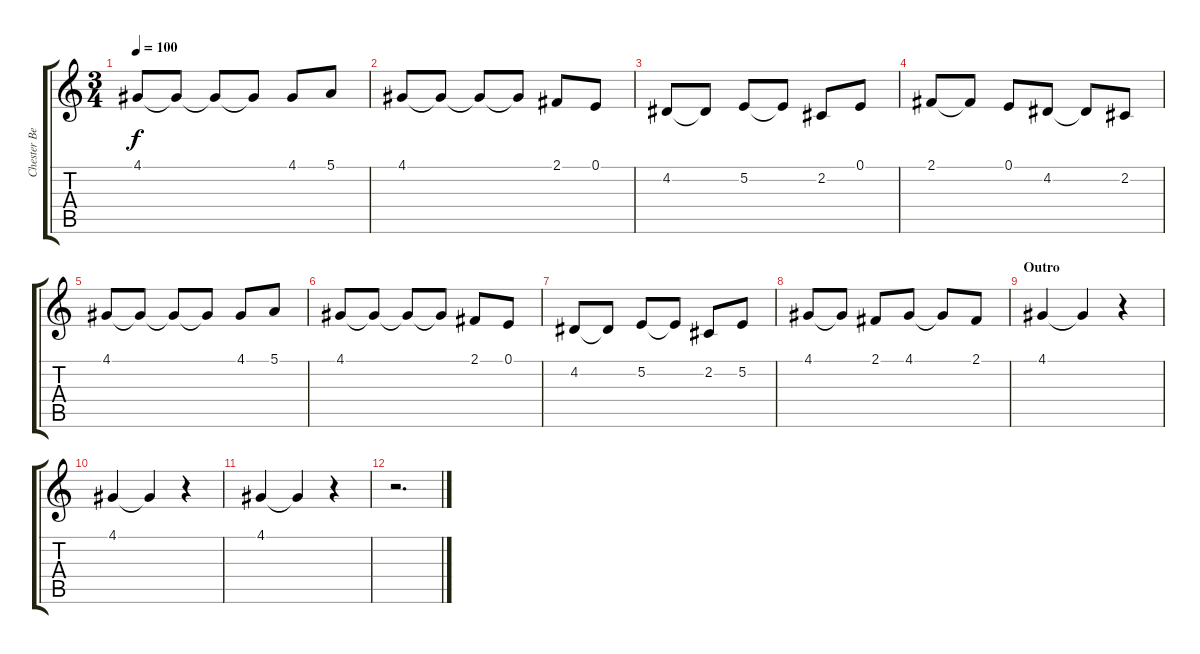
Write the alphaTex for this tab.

\track ("Chester Bennginton" "Chester Be") {instrument lead6voice}
\staff {score tabs}
\tuning (E4 B3 G3 D3 A2 E2) {hide}
\ts (3 4)
\tempo 100
\clef g2
\ks c
4.1.8{dy f} 4.1{t}.8 4.1{t}.8 4.1{t}.8 4.1.8 5.1.8 |
4.1.8 4.1{t}.8 4.1{t}.8 4.1{t}.8 2.1.8 0.1.8 |
4.2.8 4.2{t}.8 5.2.8 5.2{t}.8 2.2.8 0.1.8 |
2.1.8 2.1{t}.8 0.1.8 4.2.8 4.2{t}.8 2.2.8 |
4.1.8 4.1{t}.8 4.1{t}.8 4.1{t}.8 4.1.8 5.1.8 |
4.1.8 4.1{t}.8 4.1{t}.8 4.1{t}.8 2.1.8 0.1.8 |
4.2.8 4.2{t}.8 5.2.8 5.2{t}.8 2.2.8 5.2.8 |
4.1.8 4.1{t}.8 2.1.8 4.1.8 4.1{t}.8 2.1.8 |
\section ("" "Outro")
4.1.4 4.1{t}.4 r.4 |
4.1.4 4.1{t}.4 r.4 |
4.1.4 4.1{t}.4 r.4 |
r.2{d}
